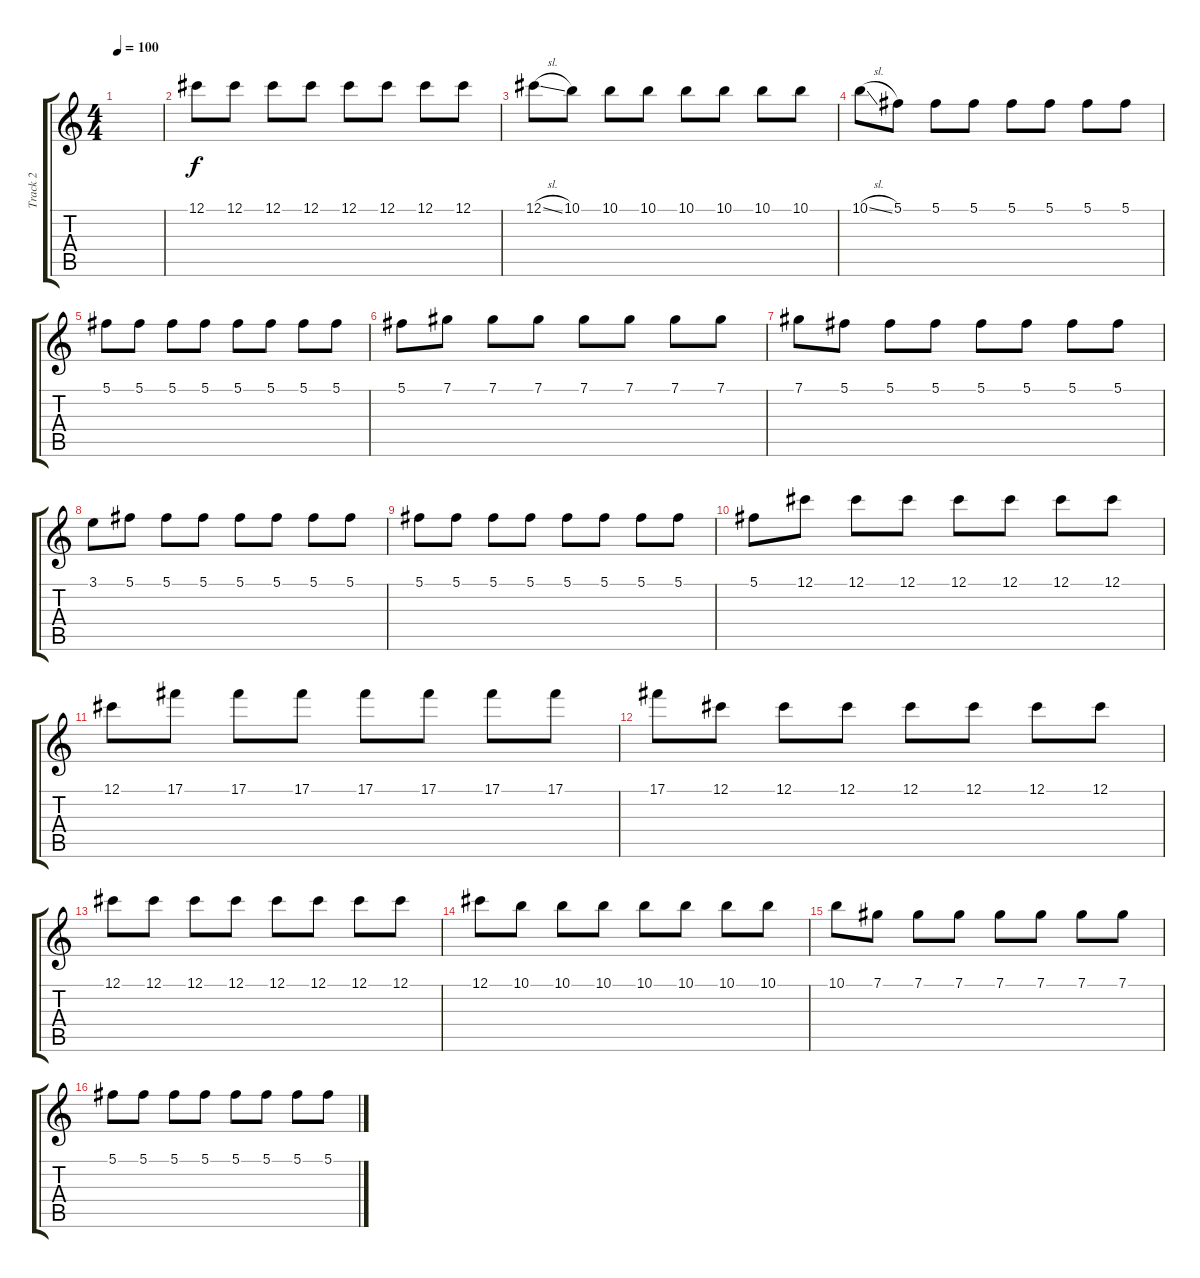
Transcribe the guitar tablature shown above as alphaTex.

\track ("Track 2" "Track 2") {instrument electricguitarjazz}
\staff {score tabs}
\tuning (Db4 Ab3 E3 B2 Gb2 Db2) {hide}
\ts (4 4)
\tempo 100
\clef g2
\ks c
|
12.1.8{instrument acousticguitarsteel} 12.1.8 12.1.8 12.1.8 12.1.8 12.1.8 12.1.8 12.1.8 |
12.1{sl}.8 10.1.8 10.1.8 10.1.8 10.1.8 10.1.8 10.1.8 10.1.8 |
10.1{sl}.8 5.1.8 5.1.8 5.1.8 5.1.8 5.1.8 5.1.8 5.1.8 |
5.1.8 5.1.8 5.1.8 5.1.8 5.1.8 5.1.8 5.1.8 5.1.8 |
5.1.8 7.1.8 7.1.8 7.1.8 7.1.8 7.1.8 7.1.8 7.1.8 |
7.1.8 5.1.8 5.1.8 5.1.8 5.1.8 5.1.8 5.1.8 5.1.8 |
3.1.8 5.1.8 5.1.8 5.1.8 5.1.8 5.1.8 5.1.8 5.1.8 |
5.1.8 5.1.8 5.1.8 5.1.8 5.1.8 5.1.8 5.1.8 5.1.8 |
5.1.8 12.1.8 12.1.8 12.1.8 12.1.8 12.1.8 12.1.8 12.1.8 |
12.1.8 17.1.8 17.1.8 17.1.8 17.1.8 17.1.8 17.1.8 17.1.8 |
17.1.8 12.1.8 12.1.8 12.1.8 12.1.8 12.1.8 12.1.8 12.1.8 |
12.1.8 12.1.8 12.1.8 12.1.8 12.1.8 12.1.8 12.1.8 12.1.8 |
12.1.8 10.1.8 10.1.8 10.1.8 10.1.8 10.1.8 10.1.8 10.1.8 |
10.1.8 7.1.8 7.1.8 7.1.8 7.1.8 7.1.8 7.1.8 7.1.8 |
5.1.8 5.1.8 5.1.8 5.1.8 5.1.8 5.1.8 5.1.8 5.1.8
